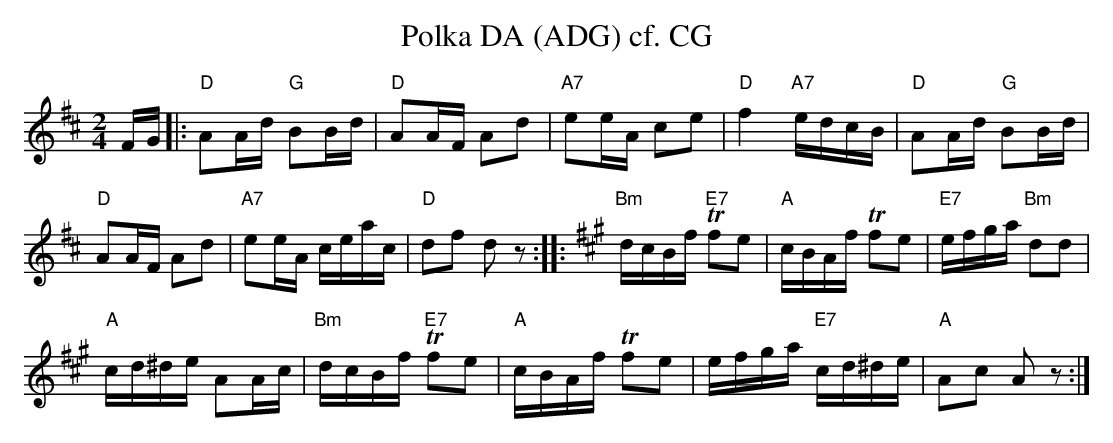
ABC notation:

X:1
T:Polka DA (ADG) cf. CG
M:2/4
L:1/16
K:Dmaj%%MIDI gchordon
FG |: "D"A2Ad "G"B2Bd | "D"A2AF A2d2 | "A7"e2eA c2e2 | "D"f4 "A7"edcB | "D"A2Ad "G"B2Bd |
"D"A2AF A2d2 | "A7"e2eA ceac | "D"d2f2 d2z2 :: [K:Amaj] "Bm"dcBf "E7"Tf2e2 | "A"cBAf Tf2e2 | "E7"efga "Bm"d2d2 |
"A"cd^de A2Ac | "Bm"dcBf "E7"Tf2e2 | "A"cBAf Tf2e2 | efga "E7"cd^de | "A"A2c2 A2z2 :|
